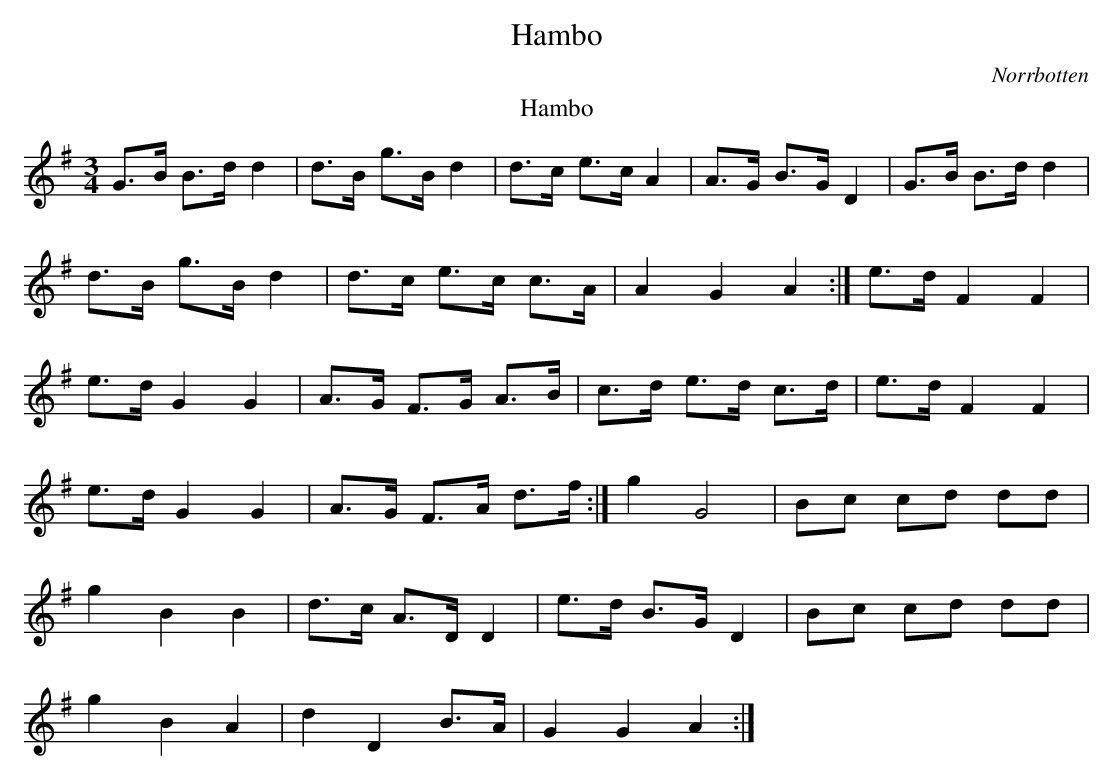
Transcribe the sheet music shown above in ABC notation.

X:1
T:Hambo
O:Norrbotten
M:3/4
L:1/8
K:G
T: Hambo
M: 3/4
L: 1/16
K: G
G2>B2 B2>d2 d4 | d2>B2 g2>B2 d4 | d2>c2 e2>c2 A4 | A2>G2 B2>G2 D4 | G2>B2 B2>d2 d4 |
d2>B2 g2>B2 d4 | d2>c2 e2>c2 c2>A2 | A4 G4 A4 :| e2>d2 F4 F4 |
e2>d2 G4 G4 | A2>G2 F2>G2 A2>B2 | c2>d2 e2>d2 c2>d2 | e2>d2 F4 F4 |
e2>d2 G4 G4 | A2>G2 F2>A2 d2>f2 :| g4 G8 | B2c2 c2d2 d2d2 |
g4 B4 B4 | d2>c2 A2>D2 D4 | e2>d2 B2>G2 D4 | B2c2 c2d2 d2d2 |
g4 B4 A4 | d4 D4 B2>A2 | G4 G4 A4 :|
